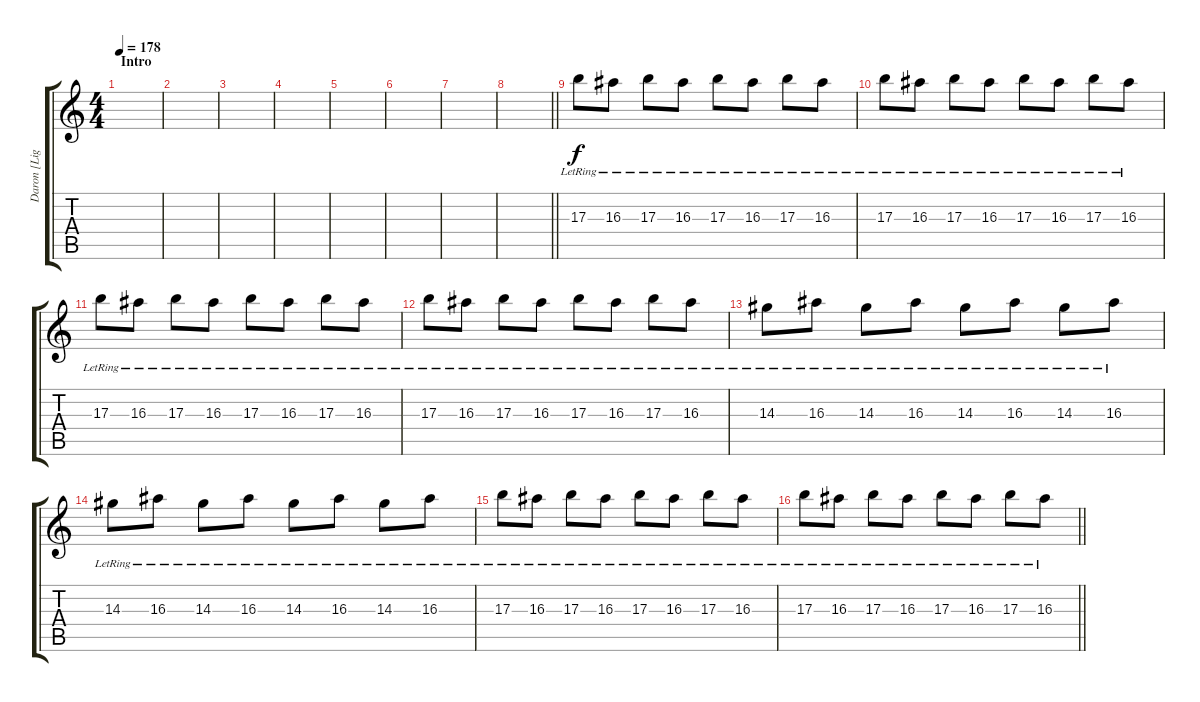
\track ("Daron [Light Distorted Guitar] 2" "Daron [Lig") {instrument electricguitarjazz}
\staff {score tabs}
\tuning (Eb4 Bb3 Gb3 Db3 Ab2 Db2) {hide}
\ts (4 4)
\section ("" "Intro")
\tempo 178
\clef g2
\ks c
|
|
|
|
|
|
|
\barLineRight lightlight
|
17.3{lr}.8{volume 4} 16.3{lr}.8{volume 9} 17.3{lr}.8 16.3{lr}.8 17.3{lr}.8 16.3{lr}.8 17.3{lr}.8 16.3{lr}.8 |
17.3{lr}.8 16.3{lr}.8 17.3{lr}.8 16.3{lr}.8 17.3{lr}.8 16.3{lr}.8 17.3{lr}.8 16.3{lr}.8 |
17.3{lr}.8 16.3{lr}.8 17.3{lr}.8 16.3{lr}.8 17.3{lr}.8 16.3{lr}.8 17.3{lr}.8 16.3{lr}.8 |
17.3{lr}.8 16.3{lr}.8 17.3{lr}.8 16.3{lr}.8 17.3{lr}.8 16.3{lr}.8 17.3{lr}.8 16.3{lr}.8 |
14.3{lr}.8 16.3{lr}.8 14.3{lr}.8 16.3{lr}.8 14.3{lr}.8 16.3{lr}.8 14.3{lr}.8 16.3{lr}.8 |
14.3{lr}.8 16.3{lr}.8 14.3{lr}.8 16.3{lr}.8 14.3{lr}.8 16.3{lr}.8 14.3{lr}.8 16.3{lr}.8 |
17.3{lr}.8 16.3{lr}.8 17.3{lr}.8 16.3{lr}.8 17.3{lr}.8 16.3{lr}.8 17.3{lr}.8 16.3{lr}.8 |
\barLineRight lightlight
17.3{lr}.8 16.3{lr}.8 17.3{lr}.8 16.3{lr}.8 17.3{lr}.8 16.3{lr}.8 17.3{lr}.8 16.3{lr}.8
